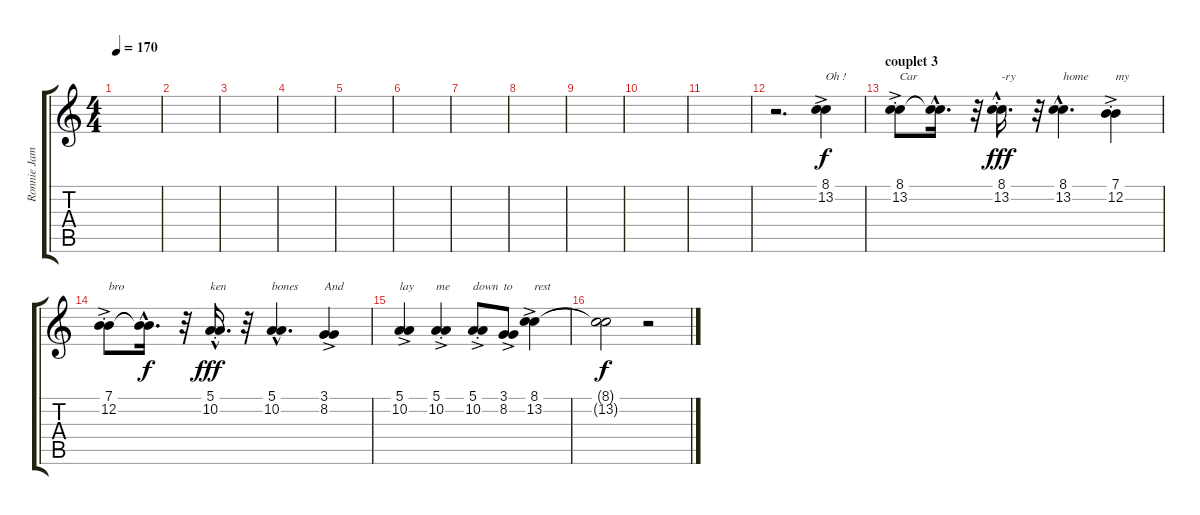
\track ("Ronnie James Dio" "Ronnie Jam") {instrument brasssection}
\staff {score tabs}
\tuning (E4 B3 G3 D3 A2 E2) {hide}
\ts (4 4)
\tempo 170
\clef g2
\ks c
|
|
|
|
|
|
|
|
|
|
|
r.2{d} (8.1{ac} 13.2{ac}).4{txt "Oh !"} |
\section ("" "couplet 3")
(8.1{ac st} 13.2{ac}).8{txt "Car"} (8.1{hac t} 13.2{hac t}).16{d dy f} r.32 (8.1{hac st} 13.2{hac}).16{d txt "-ry" dy fff} r.32 (8.1{hac} 13.2{hac}).4{d txt "home"} (7.1{ac st} 12.2{ac}).4{txt "my"} |
(7.1{ac st} 12.2{ac st}).8{txt "bro"} (7.1{hac t} 12.2{hac t}).16{d dy f} r.32 (5.1{hac st} 10.2{hac}).16{d txt "ken" dy fff} r.32 (5.1{hac} 10.2{hac}).4{d txt "bones"} (3.1{ac} 8.2{ac}).4{txt "And"} |
(5.1{ac} 10.2{ac}).4{txt "lay"} (5.1{ac st} 10.2{ac st}).4{txt "me"} (5.1{ac st} 10.2{ac}).8{txt "down"} (3.1{ac} 8.2{ac}).8{txt "to"} (8.1{ac} 13.2{ac}).4{txt "rest"} |
(8.1{t} 13.2{t}).2{dy f} r.2
